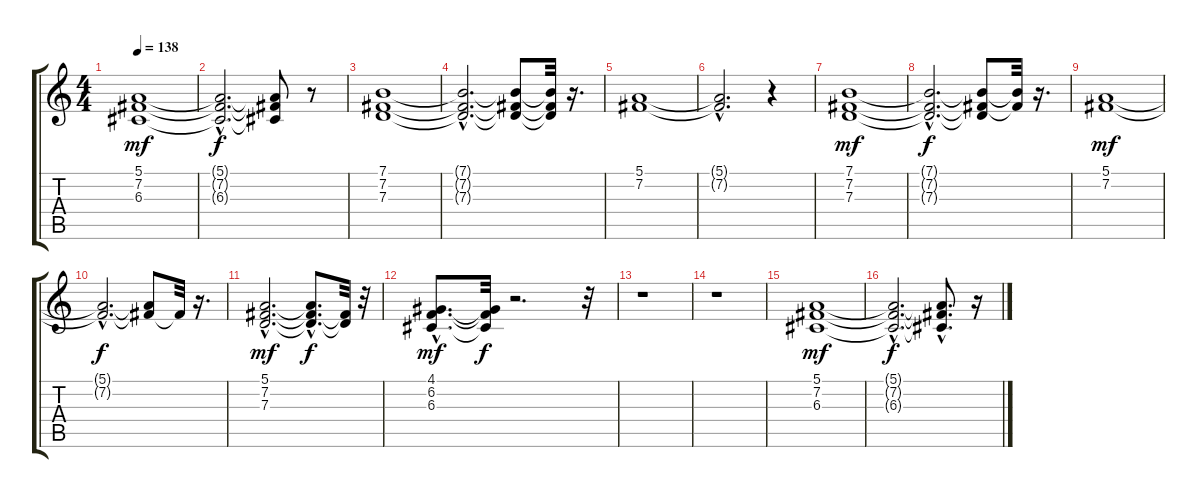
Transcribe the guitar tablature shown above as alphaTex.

\track "" {instrument stringensemble2}
\staff {score tabs}
\tuning (E4 B3 G3 D3 A2 E2) {hide}
\ts (4 4)
\tempo 138
\clef g2
\ks c
(5.1 7.2 6.3).1{dy mf} |
(5.1{hac t} 7.2{hac t} 6.3{hac t}).2{d dy f} (5.1{t} 7.2{t} 6.3{t}).8 r.8 |
(7.1 7.2 7.3).1 |
(7.1{hac t} 7.2{hac t} 7.3{hac t}).2{d} (7.1{t} 7.2{t} 7.3{t}).8 (7.1{t} 7.2{t} 7.3{t}).32 r.16{d} |
(5.1 7.2).1 |
(5.1{hac t} 7.2{hac t}).2{d} r.4 |
(7.1 7.2 7.3).1{dy mf} |
(7.1{hac t} 7.2{hac t} 7.3{hac t}).2{d dy f} (7.1{t} 7.2{t} 7.3{t}).8 (7.1{t} 7.2{t}).32 r.16{d} |
(5.1 7.2).1{dy mf} |
(5.1{hac t} 7.2{hac t}).2{d dy f} (5.1{t} 7.2{t}).8 7.2{t}.32 r.16{d} |
(5.1{hac} 7.2{hac} 7.3{hac}).2{d dy mf} (5.1{hac t} 7.2{hac t} 7.3{hac t}).8{d dy f} (7.2{t} 7.3{t}).32 r.32 |
(4.1{hac} 6.2{hac} 6.3{hac}).8{d dy mf} (4.1{t} 6.2{t} 6.3{t}).32{dy f} r.2{d} r.32 |
r.1 |
r.1 |
(5.1 7.2 6.3).1{dy mf} |
(5.1{hac t} 7.2{hac t} 6.3{hac t}).2{d dy f} (5.1{t} 7.2{t} 6.3{hac t}).8{d} r.16
